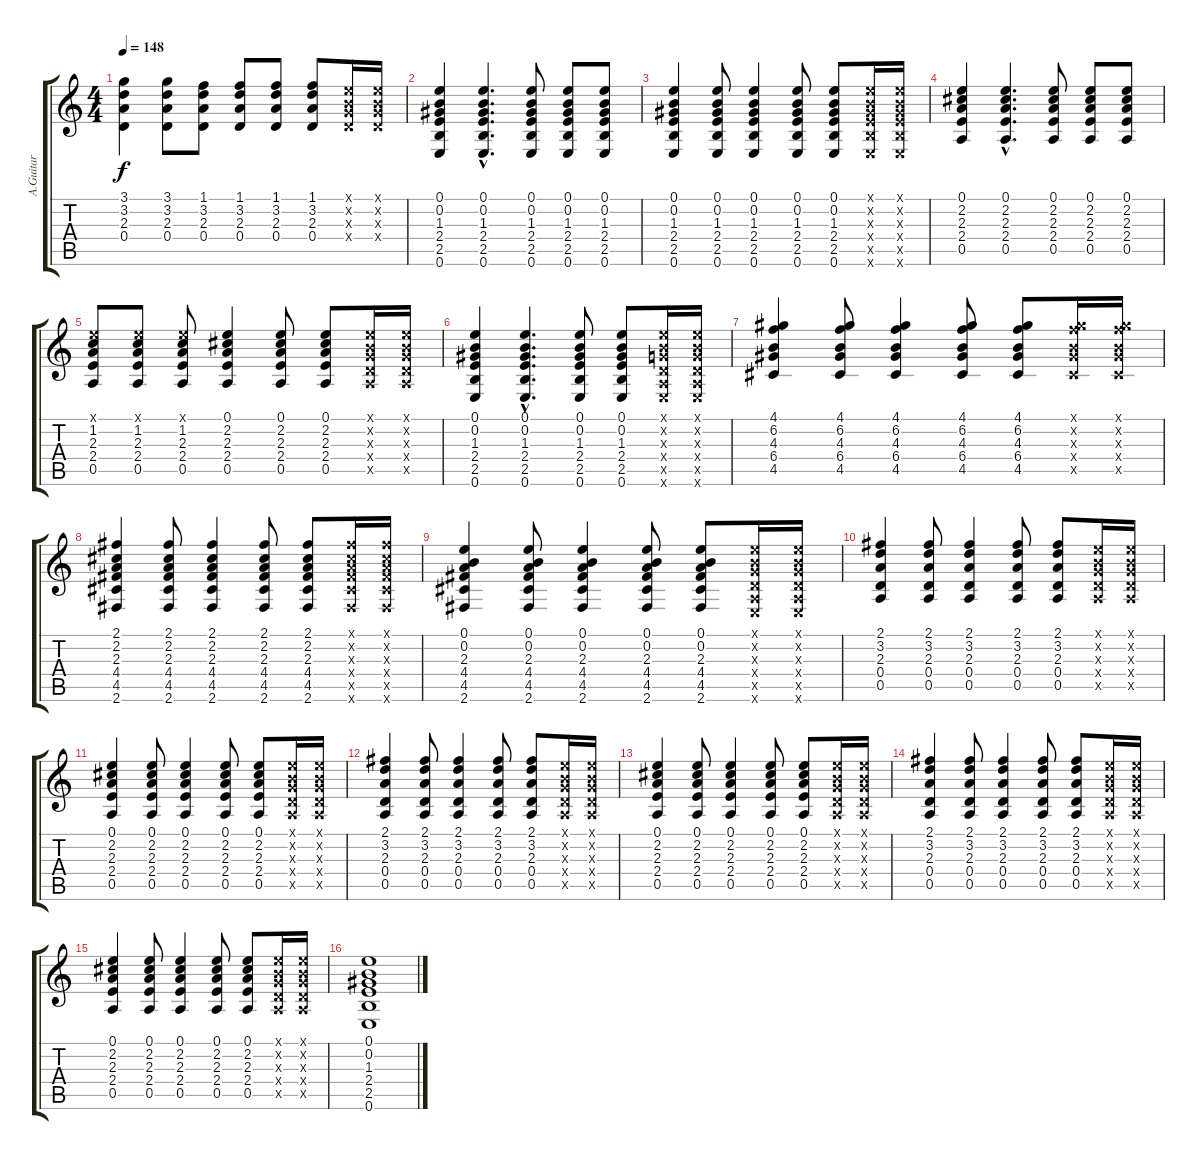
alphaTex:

\track ("A.Guitar" "A.Guitar") {instrument acousticguitarsteel}
\staff {score tabs}
\tuning (E4 B3 G3 D3 A2 E2) {hide}
\ts (4 4)
\tempo 148
\clef g2
\ks c
(3.1 3.2 2.3 0.4).4{dy f} (3.1 3.2 2.3 0.4).8 (1.1 3.2 2.3 0.4).8 (1.1 3.2 2.3 0.4).8 (1.1 3.2 2.3 0.4).8 (1.1 3.2 2.3 0.4).8 (0.1{x} 0.2{x} 0.3{x} 0.4{x}).16 (0.1{x} 0.2{x} 0.3{x} 0.4{x}).16 |
(0.1 0.2 1.3 2.4 2.5 0.6).4 (0.1{hac} 0.2{hac} 1.3{hac} 2.4{hac} 2.5{hac} 0.6{hac}).4{d} (0.1 0.2 1.3 2.4 2.5 0.6).8 (0.1 0.2 1.3 2.4 2.5 0.6).8 (0.1 0.2 1.3 2.4 2.5 0.6).8 |
(0.1 0.2 1.3 2.4 2.5 0.6).4 (0.1 0.2 1.3 2.4 2.5 0.6).8 (0.1 0.2 1.3 2.4 2.5 0.6).4 (0.1 0.2 1.3 2.4 2.5 0.6).8 (0.1 0.2 1.3 2.4 2.5 0.6).8 (0.1{x} 0.2{x} 1.3{x} 2.4{x} 2.5{x} 0.6{x}).16 (0.1{x} 0.2{x} 1.3{x} 2.4{x} 2.5{x} 0.6{x}).16 |
(0.1 2.2 2.3 2.4 0.5).4 (0.1{hac} 2.2{hac} 2.3{hac} 2.4{hac} 0.5{hac}).4{d} (0.1 2.2 2.3 2.4 0.5).8 (0.1 2.2 2.3 2.4 0.5).8 (0.1 2.2 2.3 2.4 0.5).8 |
(0.1{x} 1.2 2.3 2.4 0.5).8 (0.1{x} 1.2 2.3 2.4 0.5).8 (0.1{x} 1.2 2.3 2.4 0.5).8 (0.1 2.2 2.3 2.4 0.5).4 (0.1 2.2 2.3 2.4 0.5).8 (0.1 2.2 2.3 2.4 0.5).8 (0.1{x} 0.2{x} 0.3{x} 0.4{x} 0.5{x}).16 (0.1{x} 0.2{x} 0.3{x} 0.4{x} 0.5{x}).16 |
(0.1 0.2 1.3 2.4 2.5 0.6).4 (0.1{hac} 0.2{hac} 1.3{hac} 2.4{hac} 2.5{hac} 0.6{hac}).4{d} (0.1 0.2 1.3 2.4 2.5 0.6).8 (0.1 0.2 1.3 2.4 2.5 0.6).8 (0.1{x} 0.2{x} 0.3{x} 0.4{x} 0.5{x} 0.6{x}).16 (0.1{x} 0.2{x} 0.3{x} 0.4{x} 0.5{x} 0.6{x}).16 |
(4.1 6.2 4.3 6.4 4.5).4 (4.1 6.2 4.3 6.4 4.5).8 (4.1 6.2 4.3 6.4 4.5).4 (4.1 6.2 4.3 6.4 4.5).8 (4.1 6.2 4.3 6.4 4.5).8 (4.1{x} 6.2{x} 4.3{x} 6.4{x} 4.5{x}).16 (4.1{x} 6.2{x} 4.3{x} 6.4{x} 4.5{x}).16 |
(2.1 2.2 2.3 4.4 4.5 2.6).4 (2.1 2.2 2.3 4.4 4.5 2.6).8 (2.1 2.2 2.3 4.4 4.5 2.6).4 (2.1 2.2 2.3 4.4 4.5 2.6).8 (2.1 2.2 2.3 4.4 4.5 2.6).8 (2.1{x} 2.2{x} 2.3{x} 4.4{x} 4.5{x} 2.6{x}).16 (2.1{x} 2.2{x} 2.3{x} 4.4{x} 4.5{x} 2.6{x}).16 |
(0.1 0.2 2.3 4.4 4.5 2.6).4 (0.1 0.2 2.3 4.4 4.5 2.6).8 (0.1 0.2 2.3 4.4 4.5 2.6).4 (0.1 0.2 2.3 4.4 4.5 2.6).8 (0.1 0.2 2.3 4.4 4.5 2.6).8 (0.1{x} 0.2{x} 0.3{x} 0.4{x} 0.5{x} 0.6{x}).16 (0.1{x} 0.2{x} 0.3{x} 0.4{x} 0.5{x} 0.6{x}).16 |
(2.1 3.2 2.3 0.4 0.5).4 (2.1 3.2 2.3 0.4 0.5).8 (2.1 3.2 2.3 0.4 0.5).4 (2.1 3.2 2.3 0.4 0.5).8 (2.1 3.2 2.3 0.4 0.5).8 (0.1{x} 0.2{x} 0.3{x} 0.4{x} 0.5{x}).16 (0.1{x} 0.2{x} 0.3{x} 0.4{x} 0.5{x}).16 |
(0.1 2.2 2.3 2.4 0.5).4 (0.1 2.2 2.3 2.4 0.5).8 (0.1 2.2 2.3 2.4 0.5).4 (0.1 2.2 2.3 2.4 0.5).8 (0.1 2.2 2.3 2.4 0.5).8 (0.1{x} 0.2{x} 0.3{x} 0.4{x} 0.5{x}).16 (0.1{x} 0.2{x} 0.3{x} 0.4{x} 0.5{x}).16 |
(2.1 3.2 2.3 0.4 0.5).4 (2.1 3.2 2.3 0.4 0.5).8 (2.1 3.2 2.3 0.4 0.5).4 (2.1 3.2 2.3 0.4 0.5).8 (2.1 3.2 2.3 0.4 0.5).8 (0.1{x} 0.2{x} 0.3{x} 0.4{x} 0.5{x}).16 (0.1{x} 0.2{x} 0.3{x} 0.4{x} 0.5{x}).16 |
(0.1 2.2 2.3 2.4 0.5).4 (0.1 2.2 2.3 2.4 0.5).8 (0.1 2.2 2.3 2.4 0.5).4 (0.1 2.2 2.3 2.4 0.5).8 (0.1 2.2 2.3 2.4 0.5).8 (0.1{x} 0.2{x} 0.3{x} 0.4{x} 0.5{x}).16 (0.1{x} 0.2{x} 0.3{x} 0.4{x} 0.5{x}).16 |
(2.1 3.2 2.3 0.4 0.5).4 (2.1 3.2 2.3 0.4 0.5).8 (2.1 3.2 2.3 0.4 0.5).4 (2.1 3.2 2.3 0.4 0.5).8 (2.1 3.2 2.3 0.4 0.5).8 (0.1{x} 0.2{x} 0.3{x} 0.4{x} 0.5{x}).16 (0.1{x} 0.2{x} 0.3{x} 0.4{x} 0.5{x}).16 |
(0.1 2.2 2.3 2.4 0.5).4 (0.1 2.2 2.3 2.4 0.5).8 (0.1 2.2 2.3 2.4 0.5).4 (0.1 2.2 2.3 2.4 0.5).8 (0.1 2.2 2.3 2.4 0.5).8 (0.1{x} 0.2{x} 0.3{x} 0.4{x} 0.5{x}).16 (0.1{x} 0.2{x} 0.3{x} 0.4{x} 0.5{x}).16 |
(0.1 0.2 1.3 2.4 2.5 0.6).1
